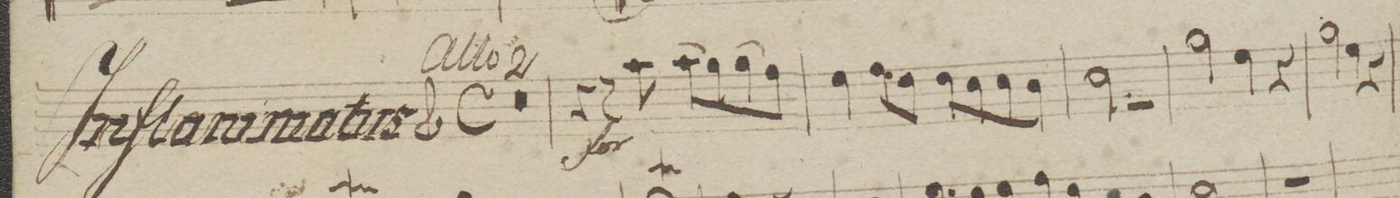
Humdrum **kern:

**kern	**dynam
*I"Clarinetto 1mo in B.	*
*clefG2	*
*k[b-e-]	*
*met(c)	*
*M4/4	*
0r	.
=2	=2
=3	=3
4r	.
8r	.
*8\right	*
8gg\	f
(8gg\L	.
8ff\)	.
(8ff\L	.
8ee-\J)J	.
=4	=4
*4\right	*
4dd\	.
8ee-\L	.
8cc\J	.
8cc\L	.
8b-\	.
8b-\L	.
8a/JJ	.
=5	=5
*2\right	*
2b-\	.
2r	.
=6	=6
2ff\	.
4dd\	.
4r	.
=7	=7
2ff\	.
4dd\	.
4r	.
=8	=8
*-	*-
